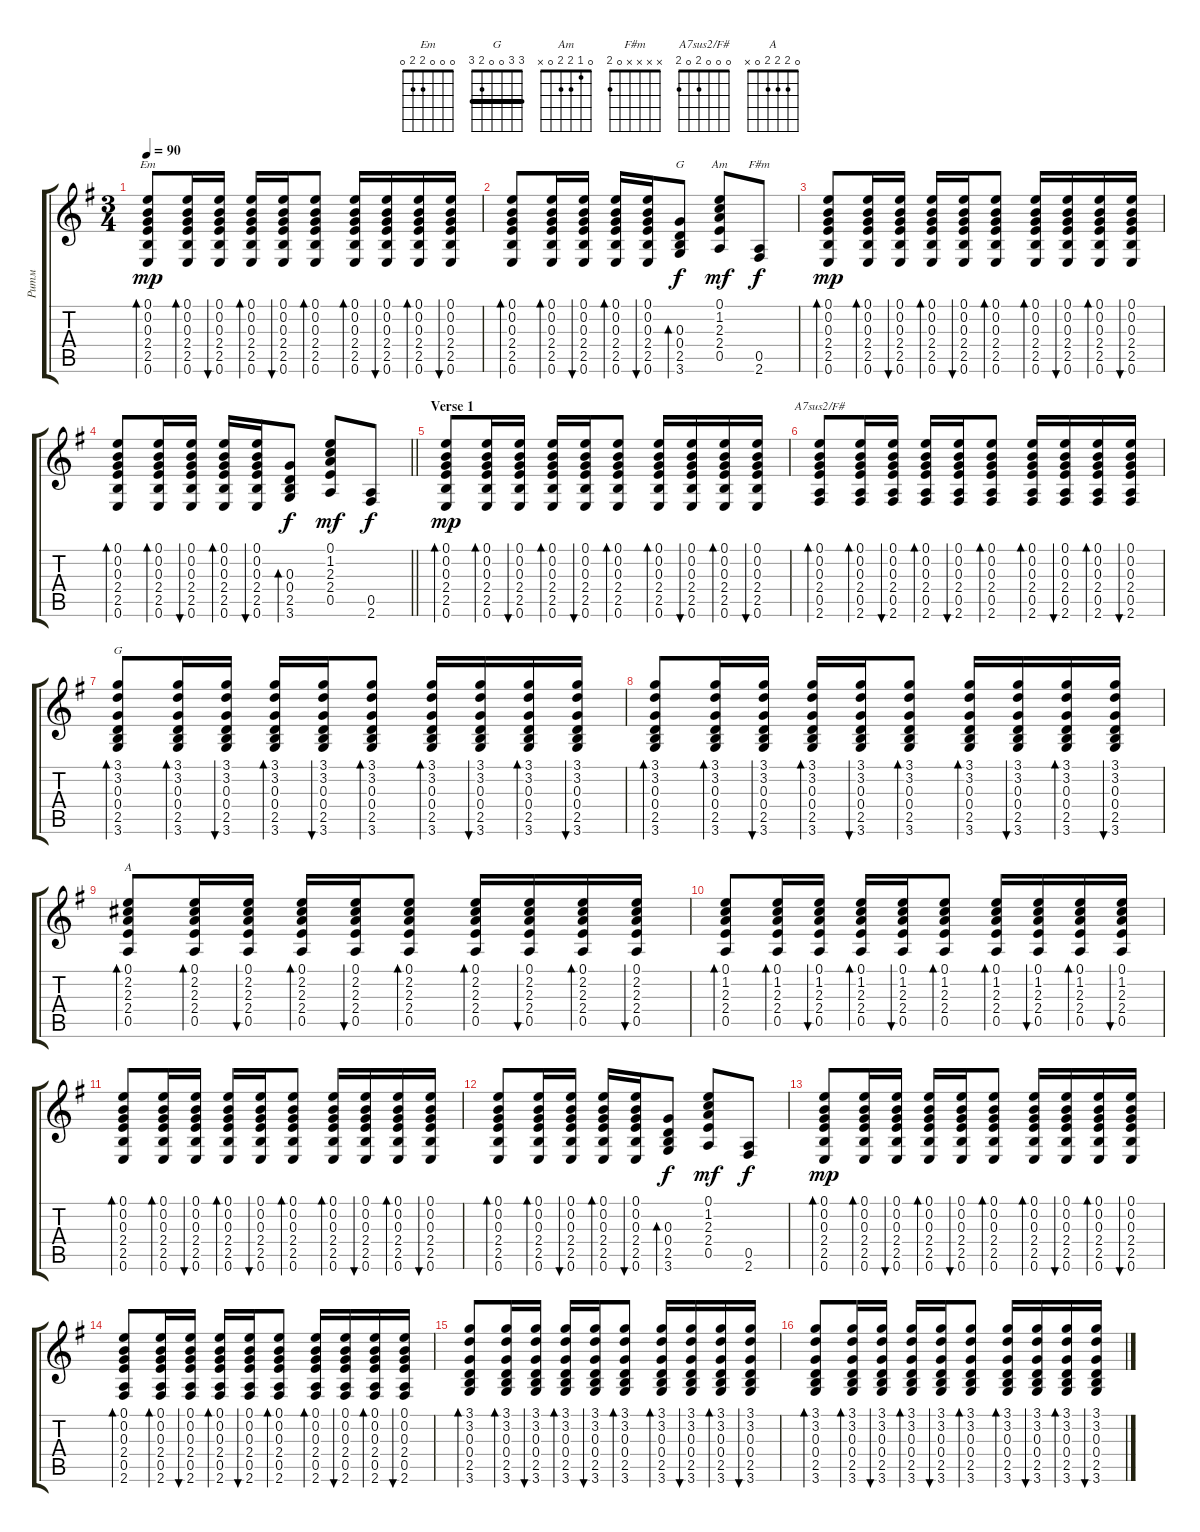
\track ("Ритм" "Ритм") {instrument acousticguitarsteel}
\staff {score tabs}
\tuning (E4 B3 G3 D3 A2 E2) {hide}
\chord ("Em" 0 0 0 2 2 0)
\chord ("G" x x 0 0 2 3)
\chord ("Am" 0 1 2 2 0 x)
\chord ("F#m" x x x x 0 2)
\chord ("A7sus2/F#" 0 0 0 2 0 2)
\chord ("G" 3 3 0 0 2 3) {barre 3}
\chord ("A" 0 2 2 2 0 x)
\ts (3 4)
\tempo 90
\clef g2
\ks eminor
(0.1 0.2 0.3 2.4 2.5 0.6).8{bd 30 ch "Em" dy mp} (0.1 0.2 0.3 2.4 2.5 0.6).16{bd 30} (0.1 0.2 0.3 2.4 2.5 0.6).16{bu 30} (0.1 0.2 0.3 2.4 2.5 0.6).16{bd 30} (0.1 0.2 0.3 2.4 2.5 0.6).16{bu 30} (0.1 0.2 0.3 2.4 2.5 0.6).8{bd 30} (0.1 0.2 0.3 2.4 2.5 0.6).16{bd 30} (0.1 0.2 0.3 2.4 2.5 0.6).16{bu 30} (0.1 0.2 0.3 2.4 2.5 0.6).16{bd 30} (0.1 0.2 0.3 2.4 2.5 0.6).16{bu 30} |
(0.1 0.2 0.3 2.4 2.5 0.6).8{bd 30} (0.1 0.2 0.3 2.4 2.5 0.6).16{bd 30} (0.1 0.2 0.3 2.4 2.5 0.6).16{bu 30} (0.1 0.2 0.3 2.4 2.5 0.6).16{bd 30} (0.1 0.2 0.3 2.4 2.5 0.6).16{bu 30} (0.3 0.4 2.5 3.6).8{bd 30 ch "G" dy f} (0.1 1.2 2.3 2.4 0.5).8{ch "Am" dy mf} (0.5 2.6).8{ch "F#m" dy f} |
(0.1 0.2 0.3 2.4 2.5 0.6).8{bd 30 dy mp} (0.1 0.2 0.3 2.4 2.5 0.6).16{bd 30} (0.1 0.2 0.3 2.4 2.5 0.6).16{bu 30} (0.1 0.2 0.3 2.4 2.5 0.6).16{bd 30} (0.1 0.2 0.3 2.4 2.5 0.6).16{bu 30} (0.1 0.2 0.3 2.4 2.5 0.6).8{bd 30} (0.1 0.2 0.3 2.4 2.5 0.6).16{bd 30} (0.1 0.2 0.3 2.4 2.5 0.6).16{bu 30} (0.1 0.2 0.3 2.4 2.5 0.6).16{bd 30} (0.1 0.2 0.3 2.4 2.5 0.6).16{bu 30} |
\barLineRight lightlight
(0.1 0.2 0.3 2.4 2.5 0.6).8{bd 30} (0.1 0.2 0.3 2.4 2.5 0.6).16{bd 30} (0.1 0.2 0.3 2.4 2.5 0.6).16{bu 30} (0.1 0.2 0.3 2.4 2.5 0.6).16{bd 30} (0.1 0.2 0.3 2.4 2.5 0.6).16{bu 30} (0.3 0.4 2.5 3.6).8{bd 30 dy f} (0.1 1.2 2.3 2.4 0.5).8{dy mf} (0.5 2.6).8{dy f} |
\section ("" "Verse 1")
(0.1 0.2 0.3 2.4 2.5 0.6).8{bd 30 dy mp} (0.1 0.2 0.3 2.4 2.5 0.6).16{bd 30} (0.1 0.2 0.3 2.4 2.5 0.6).16{bu 30} (0.1 0.2 0.3 2.4 2.5 0.6).16{bd 30} (0.1 0.2 0.3 2.4 2.5 0.6).16{bu 30} (0.1 0.2 0.3 2.4 2.5 0.6).8{bd 30} (0.1 0.2 0.3 2.4 2.5 0.6).16{bd 30} (0.1 0.2 0.3 2.4 2.5 0.6).16{bu 30} (0.1 0.2 0.3 2.4 2.5 0.6).16{bd 30} (0.1 0.2 0.3 2.4 2.5 0.6).16{bu 30} |
(0.1 0.2 0.3 2.4 0.5 2.6).8{bd 30 ch "A7sus2/F#"} (0.1 0.2 0.3 2.4 0.5 2.6).16{bd 30} (0.1 0.2 0.3 2.4 0.5 2.6).16{bu 30} (0.1 0.2 0.3 2.4 0.5 2.6).16{bd 30} (0.1 0.2 0.3 2.4 0.5 2.6).16{bu 30} (0.1 0.2 0.3 2.4 0.5 2.6).8{bd 30} (0.1 0.2 0.3 2.4 0.5 2.6).16{bd 30} (0.1 0.2 0.3 2.4 0.5 2.6).16{bu 30} (0.1 0.2 0.3 2.4 0.5 2.6).16{bd 30} (0.1 0.2 0.3 2.4 0.5 2.6).16{bu 30} |
(3.1 3.2 0.3 0.4 2.5 3.6).8{bd 30 ch "G"} (3.1 3.2 0.3 0.4 2.5 3.6).16{bd 30} (3.1 3.2 0.3 0.4 2.5 3.6).16{bu 30} (3.1 3.2 0.3 0.4 2.5 3.6).16{bd 30} (3.1 3.2 0.3 0.4 2.5 3.6).16{bu 30} (3.1 3.2 0.3 0.4 2.5 3.6).8{bd 30} (3.1 3.2 0.3 0.4 2.5 3.6).16{bd 30} (3.1 3.2 0.3 0.4 2.5 3.6).16{bu 30} (3.1 3.2 0.3 0.4 2.5 3.6).16{bd 30} (3.1 3.2 0.3 0.4 2.5 3.6).16{bu 30} |
(3.1 3.2 0.3 0.4 2.5 3.6).8{bd 30} (3.1 3.2 0.3 0.4 2.5 3.6).16{bd 30} (3.1 3.2 0.3 0.4 2.5 3.6).16{bu 30} (3.1 3.2 0.3 0.4 2.5 3.6).16{bd 30} (3.1 3.2 0.3 0.4 2.5 3.6).16{bu 30} (3.1 3.2 0.3 0.4 2.5 3.6).8{bd 30} (3.1 3.2 0.3 0.4 2.5 3.6).16{bd 30} (3.1 3.2 0.3 0.4 2.5 3.6).16{bu 30} (3.1 3.2 0.3 0.4 2.5 3.6).16{bd 30} (3.1 3.2 0.3 0.4 2.5 3.6).16{bu 30} |
(0.1 2.2 2.3 2.4 0.5).8{bd 30 ch "A"} (0.1 2.2 2.3 2.4 0.5).16{bd 30} (0.1 2.2 2.3 2.4 0.5).16{bu 30} (0.1 2.2 2.3 2.4 0.5).16{bd 30} (0.1 2.2 2.3 2.4 0.5).16{bu 30} (0.1 2.2 2.3 2.4 0.5).8{bd 30} (0.1 2.2 2.3 2.4 0.5).16{bd 30} (0.1 2.2 2.3 2.4 0.5).16{bu 30} (0.1 2.2 2.3 2.4 0.5).16{bd 30} (0.1 2.2 2.3 2.4 0.5).16{bu 30} |
(0.1 1.2 2.3 2.4 0.5).8{bd 30} (0.1 1.2 2.3 2.4 0.5).16{bd 30} (0.1 1.2 2.3 2.4 0.5).16{bu 30} (0.1 1.2 2.3 2.4 0.5).16{bd 30} (0.1 1.2 2.3 2.4 0.5).16{bu 30} (0.1 1.2 2.3 2.4 0.5).8{bd 30} (0.1 1.2 2.3 2.4 0.5).16{bd 30} (0.1 1.2 2.3 2.4 0.5).16{bu 30} (0.1 1.2 2.3 2.4 0.5).16{bd 30} (0.1 1.2 2.3 2.4 0.5).16{bu 30} |
(0.1 0.2 0.3 2.4 2.5 0.6).8{bd 30} (0.1 0.2 0.3 2.4 2.5 0.6).16{bd 30} (0.1 0.2 0.3 2.4 2.5 0.6).16{bu 30} (0.1 0.2 0.3 2.4 2.5 0.6).16{bd 30} (0.1 0.2 0.3 2.4 2.5 0.6).16{bu 30} (0.1 0.2 0.3 2.4 2.5 0.6).8{bd 30} (0.1 0.2 0.3 2.4 2.5 0.6).16{bd 30} (0.1 0.2 0.3 2.4 2.5 0.6).16{bu 30} (0.1 0.2 0.3 2.4 2.5 0.6).16{bd 30} (0.1 0.2 0.3 2.4 2.5 0.6).16{bu 30} |
(0.1 0.2 0.3 2.4 2.5 0.6).8{bd 30} (0.1 0.2 0.3 2.4 2.5 0.6).16{bd 30} (0.1 0.2 0.3 2.4 2.5 0.6).16{bu 30} (0.1 0.2 0.3 2.4 2.5 0.6).16{bd 30} (0.1 0.2 0.3 2.4 2.5 0.6).16{bu 30} (0.3 0.4 2.5 3.6).8{bd 30 dy f} (0.1 1.2 2.3 2.4 0.5).8{dy mf} (0.5 2.6).8{dy f} |
(0.1 0.2 0.3 2.4 2.5 0.6).8{bd 30 dy mp} (0.1 0.2 0.3 2.4 2.5 0.6).16{bd 30} (0.1 0.2 0.3 2.4 2.5 0.6).16{bu 30} (0.1 0.2 0.3 2.4 2.5 0.6).16{bd 30} (0.1 0.2 0.3 2.4 2.5 0.6).16{bu 30} (0.1 0.2 0.3 2.4 2.5 0.6).8{bd 30} (0.1 0.2 0.3 2.4 2.5 0.6).16{bd 30} (0.1 0.2 0.3 2.4 2.5 0.6).16{bu 30} (0.1 0.2 0.3 2.4 2.5 0.6).16{bd 30} (0.1 0.2 0.3 2.4 2.5 0.6).16{bu 30} |
(0.1 0.2 0.3 2.4 0.5 2.6).8{bd 30} (0.1 0.2 0.3 2.4 0.5 2.6).16{bd 30} (0.1 0.2 0.3 2.4 0.5 2.6).16{bu 30} (0.1 0.2 0.3 2.4 0.5 2.6).16{bd 30} (0.1 0.2 0.3 2.4 0.5 2.6).16{bu 30} (0.1 0.2 0.3 2.4 0.5 2.6).8{bd 30} (0.1 0.2 0.3 2.4 0.5 2.6).16{bd 30} (0.1 0.2 0.3 2.4 0.5 2.6).16{bu 30} (0.1 0.2 0.3 2.4 0.5 2.6).16{bd 30} (0.1 0.2 0.3 2.4 0.5 2.6).16{bu 30} |
(3.1 3.2 0.3 0.4 2.5 3.6).8{bd 30} (3.1 3.2 0.3 0.4 2.5 3.6).16{bd 30} (3.1 3.2 0.3 0.4 2.5 3.6).16{bu 30} (3.1 3.2 0.3 0.4 2.5 3.6).16{bd 30} (3.1 3.2 0.3 0.4 2.5 3.6).16{bu 30} (3.1 3.2 0.3 0.4 2.5 3.6).8{bd 30} (3.1 3.2 0.3 0.4 2.5 3.6).16{bd 30} (3.1 3.2 0.3 0.4 2.5 3.6).16{bu 30} (3.1 3.2 0.3 0.4 2.5 3.6).16{bd 30} (3.1 3.2 0.3 0.4 2.5 3.6).16{bu 30} |
(3.1 3.2 0.3 0.4 2.5 3.6).8{bd 30} (3.1 3.2 0.3 0.4 2.5 3.6).16{bd 30} (3.1 3.2 0.3 0.4 2.5 3.6).16{bu 30} (3.1 3.2 0.3 0.4 2.5 3.6).16{bd 30} (3.1 3.2 0.3 0.4 2.5 3.6).16{bu 30} (3.1 3.2 0.3 0.4 2.5 3.6).8{bd 30} (3.1 3.2 0.3 0.4 2.5 3.6).16{bd 30} (3.1 3.2 0.3 0.4 2.5 3.6).16{bu 30} (3.1 3.2 0.3 0.4 2.5 3.6).16{bd 30} (3.1 3.2 0.3 0.4 2.5 3.6).16{bu 30}
